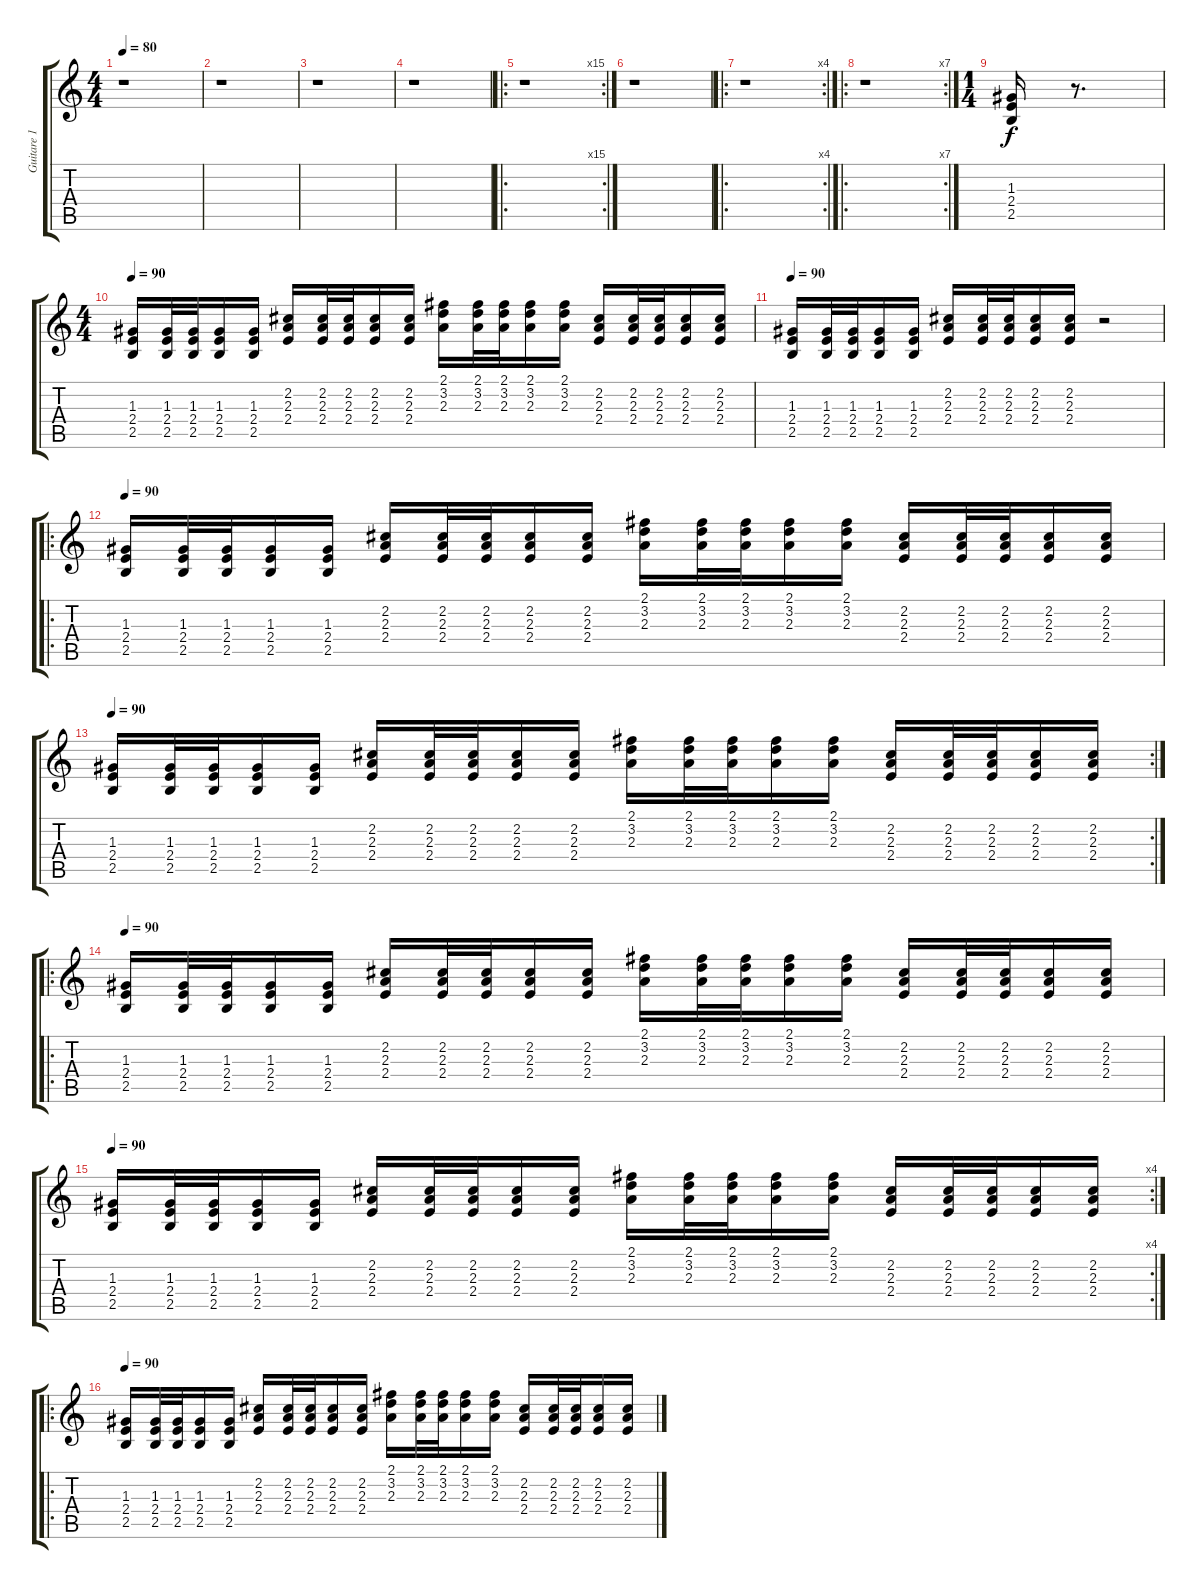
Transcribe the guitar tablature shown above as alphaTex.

\track ("Guitare 1" "Guitare 1") {instrument distortionguitar}
\staff {score tabs}
\tuning (E4 B3 G3 D3 A2 E2) {hide}
\ts (4 4)
\tempo 80
\clef g2
\ks c
r.1{dy f instrument distortionguitar} |
r.1 |
r.1 |
r.1 |
\ro
\rc 15
r.1 |
r.1 |
\ro
\rc 4
r.1 |
\ro
\rc 7
r.1 |
\ts (1 4)
(1.3 2.4 2.5).16 r.8{d} |
\ts (4 4)
\tempo 90
(1.3 2.4 2.5).16 (1.3 2.4 2.5).32 (1.3 2.4 2.5).32 (1.3 2.4 2.5).16 (1.3 2.4 2.5).16 (2.2 2.3 2.4).16 (2.2 2.3 2.4).32 (2.2 2.3 2.4).32 (2.2 2.3 2.4).16 (2.2 2.3 2.4).16 (2.1 3.2 2.3).16 (2.1 3.2 2.3).32 (2.1 3.2 2.3).32 (2.1 3.2 2.3).16 (2.1 3.2 2.3).16 (2.2 2.3 2.4).16 (2.2 2.3 2.4).32 (2.2 2.3 2.4).32 (2.2 2.3 2.4).16 (2.2 2.3 2.4).16 |
\tempo 90
(1.3 2.4 2.5).16 (1.3 2.4 2.5).32 (1.3 2.4 2.5).32 (1.3 2.4 2.5).16 (1.3 2.4 2.5).16 (2.2 2.3 2.4).16 (2.2 2.3 2.4).32 (2.2 2.3 2.4).32 (2.2 2.3 2.4).16 (2.2 2.3 2.4).16 r.2 |
\ro
\tempo 90
(1.3 2.4 2.5).16 (1.3 2.4 2.5).32 (1.3 2.4 2.5).32 (1.3 2.4 2.5).16 (1.3 2.4 2.5).16 (2.2 2.3 2.4).16 (2.2 2.3 2.4).32 (2.2 2.3 2.4).32 (2.2 2.3 2.4).16 (2.2 2.3 2.4).16 (2.1 3.2 2.3).16 (2.1 3.2 2.3).32 (2.1 3.2 2.3).32 (2.1 3.2 2.3).16 (2.1 3.2 2.3).16 (2.2 2.3 2.4).16 (2.2 2.3 2.4).32 (2.2 2.3 2.4).32 (2.2 2.3 2.4).16 (2.2 2.3 2.4).16 |
\rc 2
\tempo 90
(1.3 2.4 2.5).16 (1.3 2.4 2.5).32 (1.3 2.4 2.5).32 (1.3 2.4 2.5).16 (1.3 2.4 2.5).16 (2.2 2.3 2.4).16 (2.2 2.3 2.4).32 (2.2 2.3 2.4).32 (2.2 2.3 2.4).16 (2.2 2.3 2.4).16 (2.1 3.2 2.3).16 (2.1 3.2 2.3).32 (2.1 3.2 2.3).32 (2.1 3.2 2.3).16 (2.1 3.2 2.3).16 (2.2 2.3 2.4).16 (2.2 2.3 2.4).32 (2.2 2.3 2.4).32 (2.2 2.3 2.4).16 (2.2 2.3 2.4).16 |
\ro
\tempo 90
(1.3 2.4 2.5).16 (1.3 2.4 2.5).32 (1.3 2.4 2.5).32 (1.3 2.4 2.5).16 (1.3 2.4 2.5).16 (2.2 2.3 2.4).16 (2.2 2.3 2.4).32 (2.2 2.3 2.4).32 (2.2 2.3 2.4).16 (2.2 2.3 2.4).16 (2.1 3.2 2.3).16 (2.1 3.2 2.3).32 (2.1 3.2 2.3).32 (2.1 3.2 2.3).16 (2.1 3.2 2.3).16 (2.2 2.3 2.4).16 (2.2 2.3 2.4).32 (2.2 2.3 2.4).32 (2.2 2.3 2.4).16 (2.2 2.3 2.4).16 |
\rc 4
\tempo 90
(1.3 2.4 2.5).16 (1.3 2.4 2.5).32 (1.3 2.4 2.5).32 (1.3 2.4 2.5).16 (1.3 2.4 2.5).16 (2.2 2.3 2.4).16 (2.2 2.3 2.4).32 (2.2 2.3 2.4).32 (2.2 2.3 2.4).16 (2.2 2.3 2.4).16 (2.1 3.2 2.3).16 (2.1 3.2 2.3).32 (2.1 3.2 2.3).32 (2.1 3.2 2.3).16 (2.1 3.2 2.3).16 (2.2 2.3 2.4).16 (2.2 2.3 2.4).32 (2.2 2.3 2.4).32 (2.2 2.3 2.4).16 (2.2 2.3 2.4).16 |
\ro
\tempo 90
(1.3 2.4 2.5).16 (1.3 2.4 2.5).32 (1.3 2.4 2.5).32 (1.3 2.4 2.5).16 (1.3 2.4 2.5).16 (2.2 2.3 2.4).16 (2.2 2.3 2.4).32 (2.2 2.3 2.4).32 (2.2 2.3 2.4).16 (2.2 2.3 2.4).16 (2.1 3.2 2.3).16 (2.1 3.2 2.3).32 (2.1 3.2 2.3).32 (2.1 3.2 2.3).16 (2.1 3.2 2.3).16 (2.2 2.3 2.4).16 (2.2 2.3 2.4).32 (2.2 2.3 2.4).32 (2.2 2.3 2.4).16 (2.2 2.3 2.4).16
